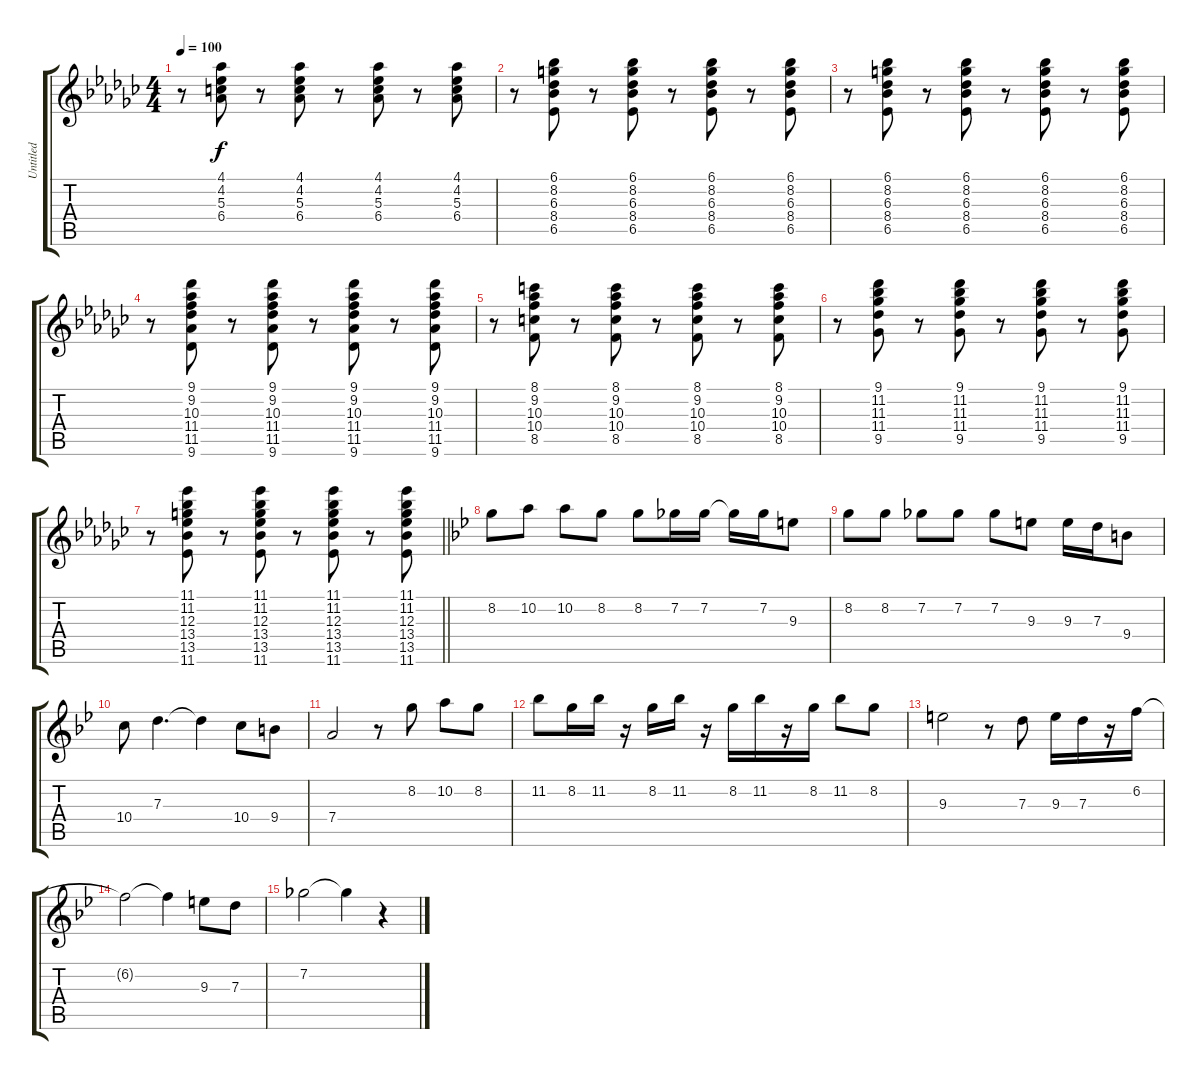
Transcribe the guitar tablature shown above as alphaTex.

\track ("Untitled" "Untitled") {instrument acousticguitarsteel}
\staff {score tabs}
\tuning (E4 B3 G3 D3 A2 E2) {hide}
\ts (4 4)
\tempo 100
\clef g2
\ks gb
r.8{dy f} (4.1 4.2 5.3 6.4).8 r.8 (4.1 4.2 5.3 6.4).8 r.8 (4.1 4.2 5.3 6.4).8 r.8 (4.1 4.2 5.3 6.4).8 |
r.8 (6.1 8.2 6.3 8.4 6.5).8 r.8 (6.1 8.2 6.3 8.4 6.5).8 r.8 (6.1 8.2 6.3 8.4 6.5).8 r.8 (6.1 8.2 6.3 8.4 6.5).8 |
r.8 (6.1 8.2 6.3 8.4 6.5).8 r.8 (6.1 8.2 6.3 8.4 6.5).8 r.8 (6.1 8.2 6.3 8.4 6.5).8 r.8 (6.1 8.2 6.3 8.4 6.5).8 |
r.8 (9.1 9.2 10.3 11.4 11.5 9.6).8 r.8 (9.1 9.2 10.3 11.4 11.5 9.6).8 r.8 (9.1 9.2 10.3 11.4 11.5 9.6).8 r.8 (9.1 9.2 10.3 11.4 11.5 9.6).8 |
r.8 (8.1 9.2 10.3 10.4 8.5).8 r.8 (8.1 9.2 10.3 10.4 8.5).8 r.8 (8.1 9.2 10.3 10.4 8.5).8 r.8 (8.1 9.2 10.3 10.4 8.5).8 |
r.8 (9.1 11.2 11.3 11.4 9.5).8 r.8 (9.1 11.2 11.3 11.4 9.5).8 r.8 (9.1 11.2 11.3 11.4 9.5).8 r.8 (9.1 11.2 11.3 11.4 9.5).8 |
\barLineRight lightlight
r.8 (11.1 11.2 12.3 13.4 13.5 11.6).8 r.8 (11.1 11.2 12.3 13.4 13.5 11.6).8 r.8 (11.1 11.2 12.3 13.4 13.5 11.6).8 r.8 (11.1 11.2 12.3 13.4 13.5 11.6).8 |
\ks bb
8.2.8 10.2.8 10.2.8 8.2.8 8.2.8 7.2.16 7.2.16 7.2{t}.16 7.2.16 9.3.8 |
8.2.8 8.2.8 7.2.8 7.2.8 7.2.8 9.3.8 9.3.16 7.3.16 9.4.8 |
10.4.8 7.3.4{d} 7.3{t}.4 10.4.8 9.4.8 |
7.4.2 r.8 8.2.8 10.2.8 8.2.8 |
11.2.8 8.2.16 11.2.16 r.16 8.2.16 11.2.16 r.16 8.2.16 11.2.16 r.16 8.2.16 11.2.8 8.2.8 |
9.3.2 r.8 7.3.8 9.3.16 7.3.16 r.16 6.2.16 |
6.2{t}.2 6.2{t}.4 9.3.8 7.3.8 |
7.2.2 7.2{t}.4 r.4
